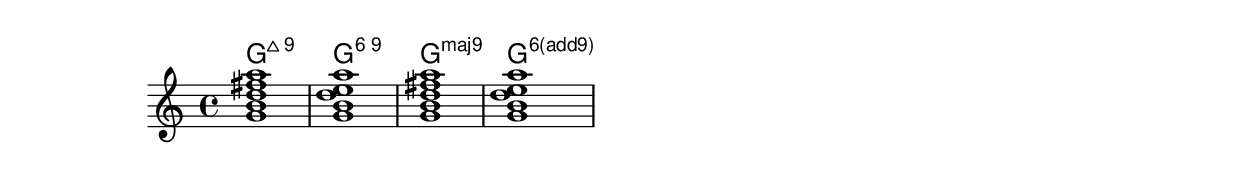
%% Do not edit this file; it is auto-generated from LSR http://lsr.dsi.unimi.it
%% This file is in the public domain.
\version "2.12.0"

\header {
  lsrtags = "chords"

  texidoces = "
Se puede usar la propiedad @code{chordNameExceptions} para
almacenar una lista de notaciones espaciales para acordes
específicos.

"
  doctitlees = "Excepciones para los nombres de acorde"

  texidoc = "
The property @code{chordNameExceptions} can be used to store a list of
special notations for specific chords. 

"
  doctitle = "Chord name exceptions"
} % begin verbatim

% modify maj9 and 6(add9)
% Exception music is chords with markups
chExceptionMusic = {
  <c e g b d'>1-\markup { \super "maj9" }
  <c e g a d'>1-\markup { \super "6(add9)" }
}

% Convert music to list and prepend to existing exceptions.
chExceptions = #( append
  ( sequential-music-to-chord-exceptions chExceptionMusic #t)
  ignatzekExceptions)

theMusic = \chordmode {
  g1:maj9 g1:6.9
  \set chordNameExceptions = #chExceptions
  g1:maj9 g1:6.9
}

\layout {
  ragged-right = ##t 
}

<< \context ChordNames \theMusic
   \context Voice \theMusic
>>  
